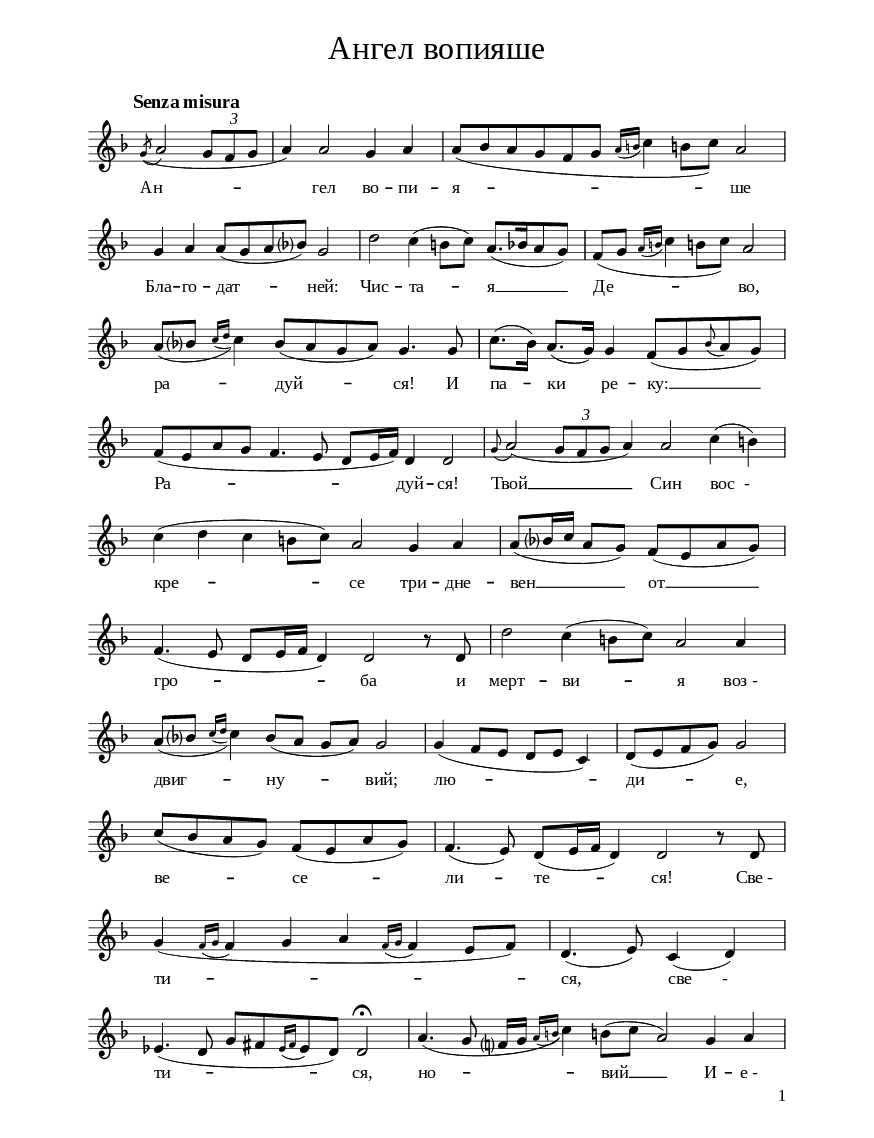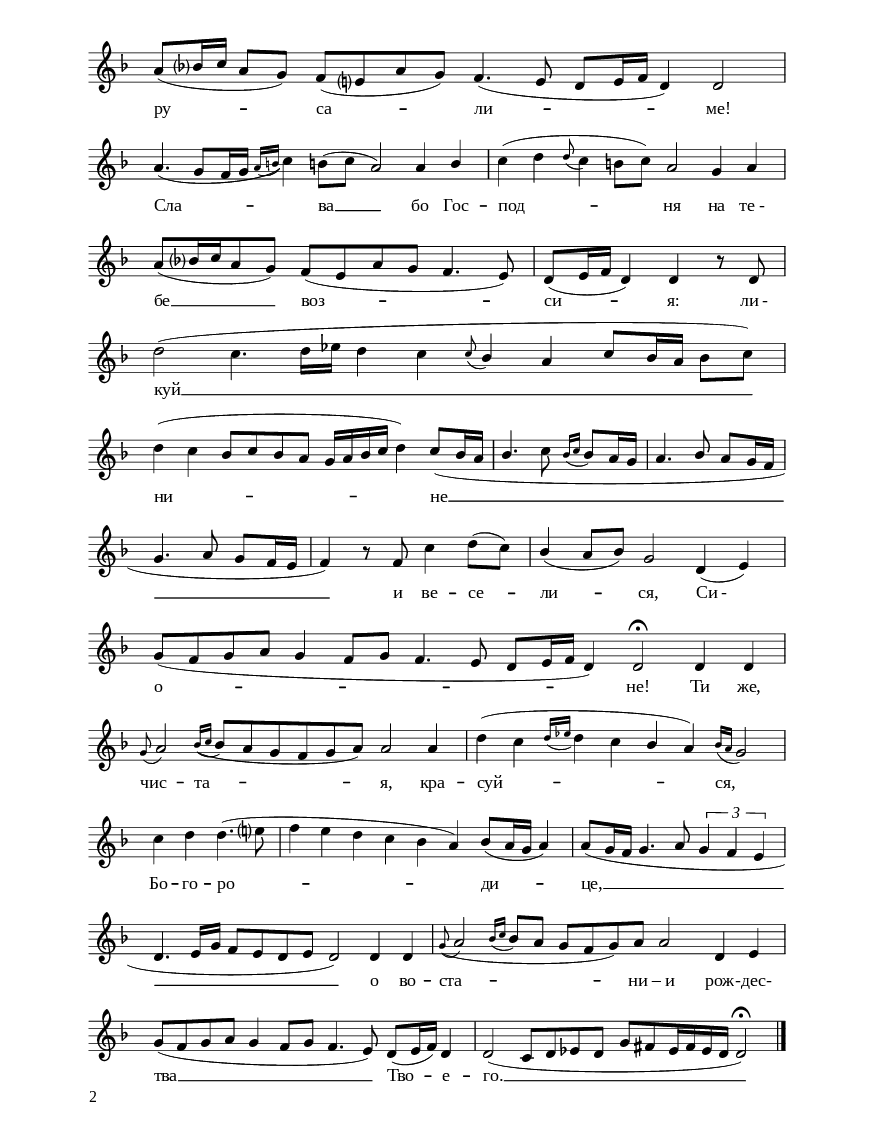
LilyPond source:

\version "2.24.2"

% include paper part and global functions
\include "include/globals.ily"

\bookpart {
  \label #'ref064
  \tocItem \markup "Ангел вопияше"
 \paper {
    print-all-headers = ##t
    print-page-number = ##t
    print-first-page-number = ##t

    % put page numbers on the bottom
    oddHeaderMarkup = \markup ""
    evenHeaderMarkup = \markup ""
    oddFooterMarkup = \markup
    \fill-line {
      ""
      \if \should-print-page-number \fromproperty #'page:page-number-string
    }
    evenFooterMarkup = \markup
    \fill-line {
      \if \should-print-page-number \fromproperty #'page:page-number-string
      ""
    }

    left-margin = 1.5\cm
    right-margin = 1.5\cm
    top-margin = 1.6\cm
    bottom-margin = 1.2\cm
    ragged-bottom = ##t % do not spread the staves to fill the whole vertical space

    % change distance between staves
    system-system-spacing =
    #'((basic-distance . 9.5)
       (minimum-distance . 6)
       (padding . 1)
       (stretchability . 12))
  }
  \score {
    \include "include/score-layout.ily"

    \new Voice \relative c' {
      \clef treble
      \key d \minor
      \tempo "Senza misura"
      \autoBeamOff
      \omit Score.TimeSignature
      \cadenzaOn % allows custom bar lines


      \acciaccatura g'8 (a2 \tuplet 3/2 { g8 [f g] } \bar "|"
      a4) a2 g4 a4 \bar "|"
      \slurDown a8( [bes a g f g] \acciaccatura { a16 [b] } c4 b!8 [c]) a2 \bar "|" \break

      \slurNeutral g4 a a8 ([g a bes?]) g2 \bar "|"
      d'2 c4 (b8 [c]) a8. ([bes16 a8 g]) \bar "|"
      \slurDown f8([ g] \acciaccatura { a16 [b] } c4 b!8[ c]) a2 \bar "|"  \break

      a8( [bes?] \acciaccatura { c16 [d] } c4) bes8( [a g a]) g4. g8 \bar "|"
      \slurNeutral c8.( [bes16]) a8.( [g16]) g4 f8( [g \appoggiatura bes a g]) \bar "|"  \break

      f8( [e a g] f4. e8 d [e16 f]) d4 d2 \bar "|"
      \appoggiatura g8  a2( \tuplet 3/2 { g8 [f g] } a4) a2 c4( b) \bar "|"  \break

      \stemNeutral c4( d  c b!8 [c]) a2 g4 a \bar "|"
      \stemUp a8( [bes?16 c] a8 [g]) f( [e a g]) \bar "|"  \break

      f4.( e8 d[ e16 f] d4) d2 r8 d \bar "|"
      \stemNeutral d'2 c4( b!8[ c]) a2 a4 \bar "|"  \break

      \slurDown a8([bes?] \acciaccatura { c16 [d] } c4) bes8( [a] g [a]) g2 \bar "|"
      g4( f8 [e] d [e] c4) \bar "|"
      d8([ e f g]) g2 \bar "|"  \break

      c8([ bes a g]) f([ e a g]) \bar "|"
      f4.( e8) d([ e16 f] d4) d2 r8 d \bar "|"  \break
   

      g4( \acciaccatura { f16 [g] } f4 g a \acciaccatura { f16 [g] } f4 e8[  f]) \bar "|"
      d4.( e8) c4( d) \bar "|"  \break

      ees4.( d8 g8[ fis \acciaccatura { ees16 [fis] }  ees8 d]) d2\fermata \bar "|"
      a'4.( g8 f?16[ g] \acciaccatura { a16 [b] } c4) \slurNeutral b!8([ c] a2) g4 a4 \bar "|"  \break

      \stemUp a8([ bes?16 c] a8  [g]) f8([ e? a g]) f4.( e8 d[ e16 f] d4) d2 \bar "|"  \break

      \stemNeutral \slurDown a'4.( g8[ f16 g] \acciaccatura { a16 [b!] } c4) \slurNeutral b!8([ c]  a2)  a4 \stemUp b \bar "|"
      \stemNeutral c4( d \appoggiatura d8 c4 b!8[ c]) a2 g4 a \bar "|"  \break

      a8([ bes?16 c a8 g]) f([ e a g] f4. e8) \bar "|"
      d8([ e16 f] d4) d r8 d \bar "|"  \break

      d'2( c4. d16[ ees] d4 c \appoggiatura c8 \stemUp bes4 a c8[ bes16 a]  \stemNeutral bes8[ c]) \bar "|"  \break

      d4( c \stemUp bes8[ c bes a] g16[ a bes c] \stemNeutral d4) \stemUp \slurDown c8([ bes16 a] \bar "|" \noBreak
      bes4. \stemNeutral c8 \acciaccatura { bes16 [c] } \stemUp bes8[ a16 g]  \bar "|" \noBreak
      a4. bes8 a[ g16 f] \bar "|" \break

      g4. a8 g8[ f16 e] \bar "|"
      f4) r8 f\stemNeutral \slurNeutral c'4 d8([ c])  \bar "|"
      \stemUp bes4( a8[ bes]) g2 d4( e)  \bar "|" \break

      g8([ f g a] g4 f8[ g] f4. e8 d8[ e16 f] d4) d2\fermata d4 d  \bar "|" \break

      \appoggiatura g8 a2 \acciaccatura { bes16([ c] } bes8[ a g f g a]) a2 a4 \bar "|"
      \stemNeutral d4( c \acciaccatura { d16[ ees!]} d4 c \stemUp bes a) \acciaccatura { bes16[ a] } g2 \bar "|" \break

      \stemNeutral c4 d d4.( e?8 \bar "|" \noBreak
      f4 e d c bes a) bes8([ a16 g] a4) \bar "|" \noBreak
      a8([ g16 f] g4. a8 \tuplet 3/2 { g4 f e } \bar "|" \break

      d4. e16[ g] f8[ e d e] d2) d4 d \bar "|" \noBreak
      \appoggiatura g8( a2 \acciaccatura { bes16[ c] } bes8[ a] g8[ f g) a] a2 d,4 e \bar "|" \break

      g8([ f g a] g4 f8[ g] f4. e8) d([ e16 f)] d4 \bar "|" \noBreak
      d2( c8[  d ees! d] g8[ fis! es16 fis  ees d] d2)\fermata \bar "|."
    }

    \addlyrics {
      Ан -- гел во -- пи -- я -- -- -- ше
      Бла -- го -- дат -- ней: Чис -- та -- я __ Де -- во,
      ра -- дуй -- ся! И па -- ки ре -- ку: __
      Ра -- -- дуй -- ся! Твой __ Син "вос  -"
      кре -- -- се три -- дне -- вен __  от __
      гро -- ба и мерт -- ви -- я "воз -"
      двиг -- ну -- вий; лю -- -- ди -- е,
      ве -- се -- ли -- те -- ся! "Све -"
      ти -- -- -- -- -- -- ся, "све       -"
      ти --  -- ся, но -- -- вий __ И -- "е -"
      ру -- -- са -- ли -- -- -- ме!
      Сла -- ва __ бо Гос -- под -- ня на "те -"
      бе __ воз -- -- си -- я: "ли -"
      куй __ ни -- -- не __
      и ве -- се -- ли -- ся, "Си -"
      о -- -- -- -- -- -- не! Ти же,
      чис -- та -- я, кра -- суй -- -- ся,
      Бо -- го -- ро -- -- -- ди -- це, __
      о во -- ста -- "ни – и      " рож -- "-дес-"
      тва __ Тво -- е -- го. __
    }

    \header {
      title = \titleFunc "Ангел вопияше" "Angel vopijaše"
    }

    \midi{}

  } % score
  

} % bookpart
